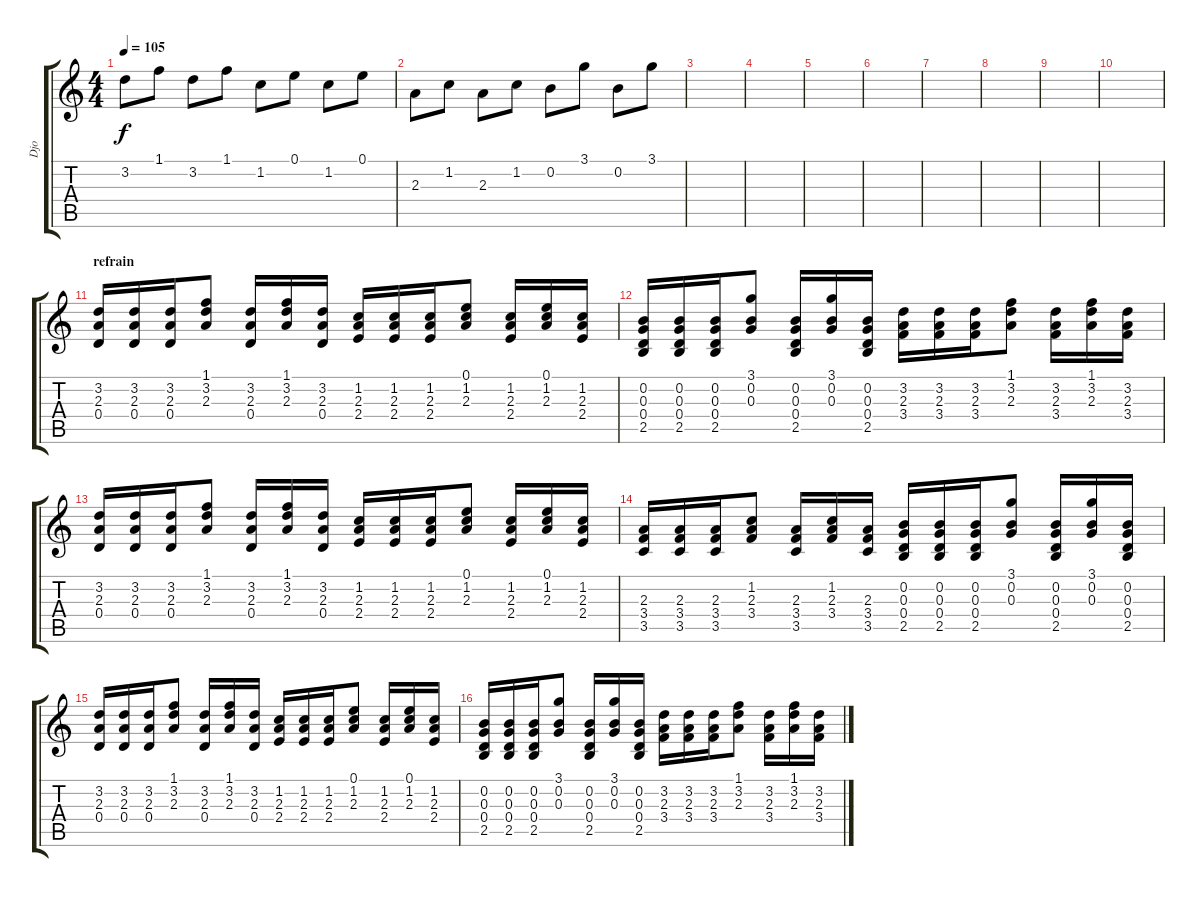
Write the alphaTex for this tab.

\track ("Djo" "Djo") {instrument overdrivenguitar}
\staff {score tabs}
\tuning (E4 B3 G3 D3 A2 E2) {hide}
\ts (4 4)
\tempo 105
\clef g2
\ks c
3.2.8{dy f} 1.1.8 3.2.8 1.1.8 1.2.8 0.1.8 1.2.8 0.1.8 |
2.3.8 1.2.8 2.3.8 1.2.8 0.2.8 3.1.8 0.2.8 3.1.8 |
|
|
|
|
|
|
|
|
\section ("" "refrain")
(3.2 2.3 0.4).16 (3.2 2.3 0.4).16 (3.2 2.3 0.4).16 (1.1 3.2 2.3).8 (3.2 2.3 0.4).16 (1.1 3.2 2.3).16 (3.2 2.3 0.4).16 (1.2 2.3 2.4).16 (1.2 2.3 2.4).16 (1.2 2.3 2.4).16 (0.1 1.2 2.3).8 (1.2 2.3 2.4).16 (0.1 1.2 2.3).16 (1.2 2.3 2.4).16 |
(0.2 0.3 0.4 2.5).16 (0.2 0.3 0.4 2.5).16 (0.2 0.3 0.4 2.5).16 (3.1 0.2 0.3).8 (0.2 0.3 0.4 2.5).16 (3.1 0.2 0.3).16 (0.2 0.3 0.4 2.5).16 (3.2 2.3 3.4).16 (3.2 2.3 3.4).16 (3.2 2.3 3.4).16 (1.1 3.2 2.3).8 (3.2 2.3 3.4).16 (1.1 3.2 2.3).16 (3.2 2.3 3.4).16 |
(3.2 2.3 0.4).16 (3.2 2.3 0.4).16 (3.2 2.3 0.4).16 (1.1 3.2 2.3).8 (3.2 2.3 0.4).16 (1.1 3.2 2.3).16 (3.2 2.3 0.4).16 (1.2 2.3 2.4).16 (1.2 2.3 2.4).16 (1.2 2.3 2.4).16 (0.1 1.2 2.3).8 (1.2 2.3 2.4).16 (0.1 1.2 2.3).16 (1.2 2.3 2.4).16 |
(2.3 3.4 3.5).16 (2.3 3.4 3.5).16 (2.3 3.4 3.5).16 (1.2 2.3 3.4).8 (2.3 3.4 3.5).16 (1.2 2.3 3.4).16 (2.3 3.4 3.5).16 (0.2 0.3 0.4 2.5).16 (0.2 0.3 0.4 2.5).16 (0.2 0.3 0.4 2.5).16 (3.1 0.2 0.3).8 (0.2 0.3 0.4 2.5).16 (3.1 0.2 0.3).16 (0.2 0.3 0.4 2.5).16 |
(3.2 2.3 0.4).16 (3.2 2.3 0.4).16 (3.2 2.3 0.4).16 (1.1 3.2 2.3).8 (3.2 2.3 0.4).16 (1.1 3.2 2.3).16 (3.2 2.3 0.4).16 (1.2 2.3 2.4).16 (1.2 2.3 2.4).16 (1.2 2.3 2.4).16 (0.1 1.2 2.3).8 (1.2 2.3 2.4).16 (0.1 1.2 2.3).16 (1.2 2.3 2.4).16 |
(0.2 0.3 0.4 2.5).16 (0.2 0.3 0.4 2.5).16 (0.2 0.3 0.4 2.5).16 (3.1 0.2 0.3).8 (0.2 0.3 0.4 2.5).16 (3.1 0.2 0.3).16 (0.2 0.3 0.4 2.5).16 (3.2 2.3 3.4).16 (3.2 2.3 3.4).16 (3.2 2.3 3.4).16 (1.1 3.2 2.3).8 (3.2 2.3 3.4).16 (1.1 3.2 2.3).16 (3.2 2.3 3.4).16
